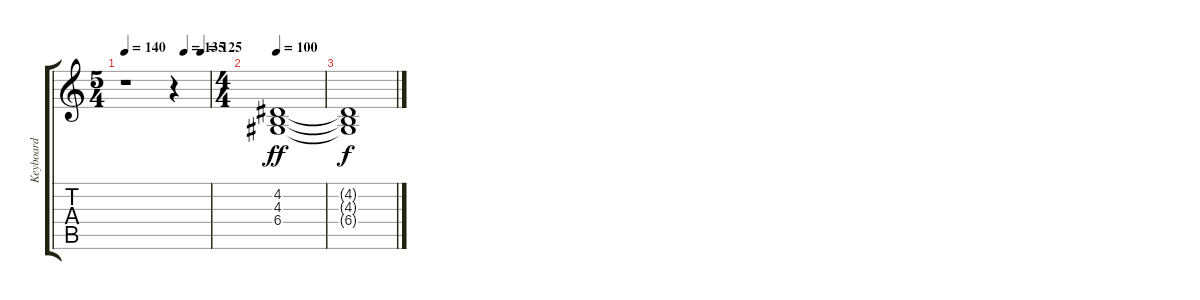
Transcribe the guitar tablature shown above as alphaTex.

\track ("Keyboard" "Keyboard") {instrument tangoaccordion}
\staff {score tabs}
\tuning (E4 B3 G3 D3 A2 E2) {hide}
\ts (5 4)
\tempo 140
\tempo (135 0.7)
\tempo (125 0.9)
\clef g2
\ks c
r.1{dy ff} r.4 |
\ts (4 4)
\tempo 100
(4.2 4.3 6.4).1{instrument fx4atmosphere} |
(4.2{t} 4.3{t} 6.4{t}).1{dy f}
